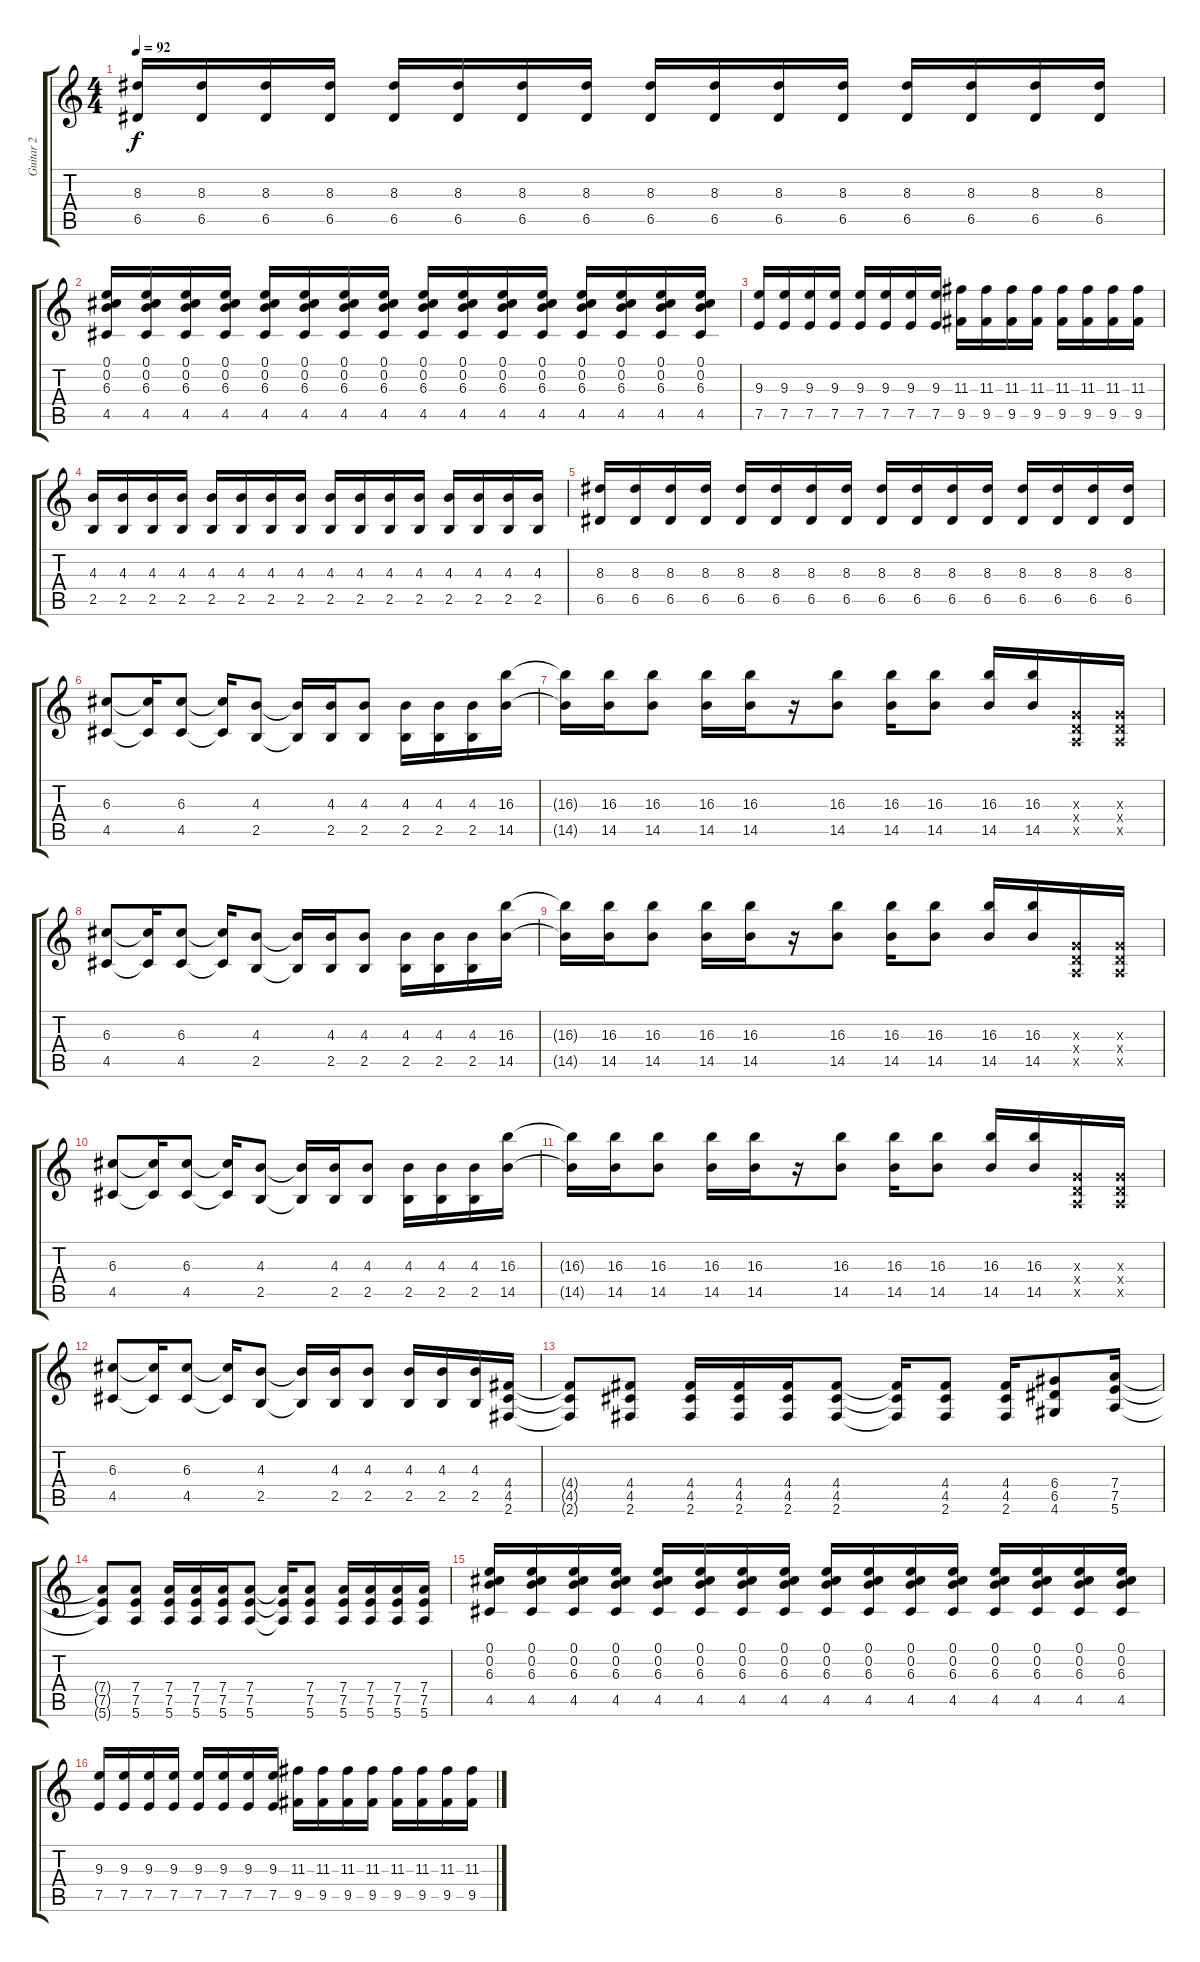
\track ("Guitar 2" "Guitar 2") {instrument distortionguitar}
\staff {score tabs}
\tuning (E4 B3 G3 D3 A2 E2) {hide}
\ts (4 4)
\tempo 92
\clef g2
\ks c
(8.3 6.5).16{dy f} (8.3 6.5).16 (8.3 6.5).16 (8.3 6.5).16 (8.3 6.5).16 (8.3 6.5).16 (8.3 6.5).16 (8.3 6.5).16 (8.3 6.5).16 (8.3 6.5).16 (8.3 6.5).16 (8.3 6.5).16 (8.3 6.5).16 (8.3 6.5).16 (8.3 6.5).16 (8.3 6.5).16 |
(0.1 0.2 6.3 4.5).16 (0.1 0.2 6.3 4.5).16 (0.1 0.2 6.3 4.5).16 (0.1 0.2 6.3 4.5).16 (0.1 0.2 6.3 4.5).16 (0.1 0.2 6.3 4.5).16 (0.1 0.2 6.3 4.5).16 (0.1 0.2 6.3 4.5).16 (0.1 0.2 6.3 4.5).16 (0.1 0.2 6.3 4.5).16 (0.1 0.2 6.3 4.5).16 (0.1 0.2 6.3 4.5).16 (0.1 0.2 6.3 4.5).16 (0.1 0.2 6.3 4.5).16 (0.1 0.2 6.3 4.5).16 (0.1 0.2 6.3 4.5).16 |
(9.3 7.5).16 (9.3 7.5).16 (9.3 7.5).16 (9.3 7.5).16 (9.3 7.5).16 (9.3 7.5).16 (9.3 7.5).16 (9.3 7.5).16 (11.3 9.5).16 (11.3 9.5).16 (11.3 9.5).16 (11.3 9.5).16 (11.3 9.5).16 (11.3 9.5).16 (11.3 9.5).16 (11.3 9.5).16 |
(4.3 2.5).16 (4.3 2.5).16 (4.3 2.5).16 (4.3 2.5).16 (4.3 2.5).16 (4.3 2.5).16 (4.3 2.5).16 (4.3 2.5).16 (4.3 2.5).16 (4.3 2.5).16 (4.3 2.5).16 (4.3 2.5).16 (4.3 2.5).16 (4.3 2.5).16 (4.3 2.5).16 (4.3 2.5).16 |
(8.3 6.5).16 (8.3 6.5).16 (8.3 6.5).16 (8.3 6.5).16 (8.3 6.5).16 (8.3 6.5).16 (8.3 6.5).16 (8.3 6.5).16 (8.3 6.5).16 (8.3 6.5).16 (8.3 6.5).16 (8.3 6.5).16 (8.3 6.5).16 (8.3 6.5).16 (8.3 6.5).16 (8.3 6.5).16 |
(6.3 4.5).8 (6.3{t} 4.5{t}).16 (6.3 4.5).8 (6.3{t} 4.5{t}).16 (4.3 2.5).8 (4.3{t} 2.5{t}).16 (4.3 2.5).16 (4.3 2.5).8 (4.3 2.5).16 (4.3 2.5).16 (4.3 2.5).16 (16.3 14.5).16 |
(16.3{t} 14.5{t}).16 (16.3 14.5).16 (16.3 14.5).8 (16.3 14.5).16 (16.3 14.5).16 r.16 (16.3 14.5).8 (16.3 14.5).16 (16.3 14.5).8 (16.3 14.5).16 (16.3 14.5).16 (0.3{x} 0.4{x} 0.5{x}).16 (0.3{x} 0.4{x} 0.5{x}).16 |
(6.3 4.5).8 (6.3{t} 4.5{t}).16 (6.3 4.5).8 (6.3{t} 4.5{t}).16 (4.3 2.5).8 (4.3{t} 2.5{t}).16 (4.3 2.5).16 (4.3 2.5).8 (4.3 2.5).16 (4.3 2.5).16 (4.3 2.5).16 (16.3 14.5).16 |
(16.3{t} 14.5{t}).16 (16.3 14.5).16 (16.3 14.5).8 (16.3 14.5).16 (16.3 14.5).16 r.16 (16.3 14.5).8 (16.3 14.5).16 (16.3 14.5).8 (16.3 14.5).16 (16.3 14.5).16 (0.3{x} 0.4{x} 0.5{x}).16 (0.3{x} 0.4{x} 0.5{x}).16 |
(6.3 4.5).8 (6.3{t} 4.5{t}).16 (6.3 4.5).8 (6.3{t} 4.5{t}).16 (4.3 2.5).8 (4.3{t} 2.5{t}).16 (4.3 2.5).16 (4.3 2.5).8 (4.3 2.5).16 (4.3 2.5).16 (4.3 2.5).16 (16.3 14.5).16 |
(16.3{t} 14.5{t}).16 (16.3 14.5).16 (16.3 14.5).8 (16.3 14.5).16 (16.3 14.5).16 r.16 (16.3 14.5).8 (16.3 14.5).16 (16.3 14.5).8 (16.3 14.5).16 (16.3 14.5).16 (0.3{x} 0.4{x} 0.5{x}).16 (0.3{x} 0.4{x} 0.5{x}).16 |
(6.3 4.5).8 (6.3{t} 4.5{t}).16 (6.3 4.5).8 (6.3{t} 4.5{t}).16 (4.3 2.5).8 (4.3{t} 2.5{t}).16 (4.3 2.5).16 (4.3 2.5).8 (4.3 2.5).16 (4.3 2.5).16 (4.3 2.5).16 (4.4 4.5 2.6).16 |
(4.4{t} 4.5{t} 2.6{t}).8 (4.4 4.5 2.6).8 (4.4 4.5 2.6).16 (4.4 4.5 2.6).16 (4.4 4.5 2.6).16 (4.4 4.5 2.6).8 (4.4{t} 4.5{t} 2.6{t}).16 (4.4 4.5 2.6).8 (4.4 4.5 2.6).16 (6.4 6.5 4.6).8 (7.4 7.5 5.6).16 |
(7.4{t} 7.5{t} 5.6{t}).8 (7.4 7.5 5.6).8 (7.4 7.5 5.6).16 (7.4 7.5 5.6).16 (7.4 7.5 5.6).16 (7.4 7.5 5.6).8 (7.4{t} 7.5{t} 5.6{t}).16 (7.4 7.5 5.6).8 (7.4 7.5 5.6).16 (7.4 7.5 5.6).16 (7.4 7.5 5.6).16 (7.4 7.5 5.6).16 |
(0.1 0.2 6.3 4.5).16 (0.1 0.2 6.3 4.5).16 (0.1 0.2 6.3 4.5).16 (0.1 0.2 6.3 4.5).16 (0.1 0.2 6.3 4.5).16 (0.1 0.2 6.3 4.5).16 (0.1 0.2 6.3 4.5).16 (0.1 0.2 6.3 4.5).16 (0.1 0.2 6.3 4.5).16 (0.1 0.2 6.3 4.5).16 (0.1 0.2 6.3 4.5).16 (0.1 0.2 6.3 4.5).16 (0.1 0.2 6.3 4.5).16 (0.1 0.2 6.3 4.5).16 (0.1 0.2 6.3 4.5).16 (0.1 0.2 6.3 4.5).16 |
(9.3 7.5).16 (9.3 7.5).16 (9.3 7.5).16 (9.3 7.5).16 (9.3 7.5).16 (9.3 7.5).16 (9.3 7.5).16 (9.3 7.5).16 (11.3 9.5).16 (11.3 9.5).16 (11.3 9.5).16 (11.3 9.5).16 (11.3 9.5).16 (11.3 9.5).16 (11.3 9.5).16 (11.3 9.5).16
